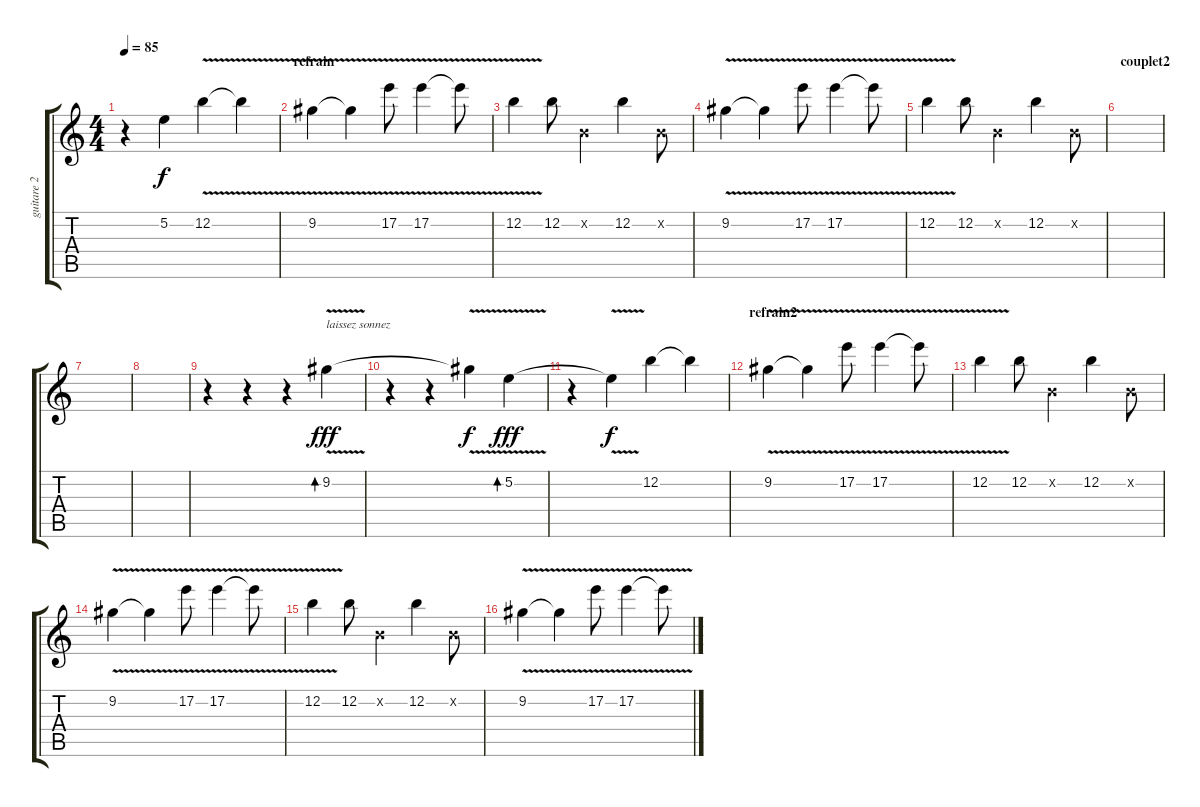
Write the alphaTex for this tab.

\track ("guitare 2" "guitare 2") {instrument distortionguitar}
\staff {score tabs}
\tuning (E4 B3 G3 D3 A2 E2) {hide}
\ts (4 4)
\tempo 85
\clef g2
\ks c
r.4{dy fff} 5.2{t}.4{dy f} 12.2{v}.4 12.2{t}.4 |
\section ("" "refrain")
9.2{v}.4{volume 16 instrument distortionguitar} 9.2{t}.4 17.2{v}.8 17.2{v}.4 17.2{t}.8 |
12.2{v}.4 12.2.8 0.2{x}.4 12.2.4 0.2{x}.8 |
9.2{v}.4{volume 16 instrument distortionguitar} 9.2{t}.4 17.2{v}.8 17.2{v}.4 17.2{t}.8 |
12.2{v}.4 12.2.8 0.2{x}.4 12.2.4 0.2{x}.8 |
\section ("" "couplet2")
|
|
|
r.4{volume 13 instrument electricguitarclean} r.4 r.4 9.2{v}.4{bd 60 txt "laissez sonnez" dy fff} |
r.4 r.4 9.2{t}.4{dy f} 5.2{v}.4{bd 60 dy fff} |
r.4 5.2{t}.4{dy f} 12.2.4 12.2{t}.4 |
\section ("" "refrain2")
9.2{v}.4{volume 16 instrument distortionguitar} 9.2{t}.4 17.2{v}.8 17.2{v}.4 17.2{t}.8 |
12.2{v}.4 12.2.8 0.2{x}.4 12.2.4 0.2{x}.8 |
9.2{v}.4{volume 16 instrument distortionguitar} 9.2{t}.4 17.2{v}.8 17.2{v}.4 17.2{t}.8 |
12.2{v}.4 12.2.8 0.2{x}.4 12.2.4 0.2{x}.8 |
9.2{v}.4{volume 16 instrument distortionguitar} 9.2{t}.4 17.2{v}.8 17.2{v}.4 17.2{t}.8
